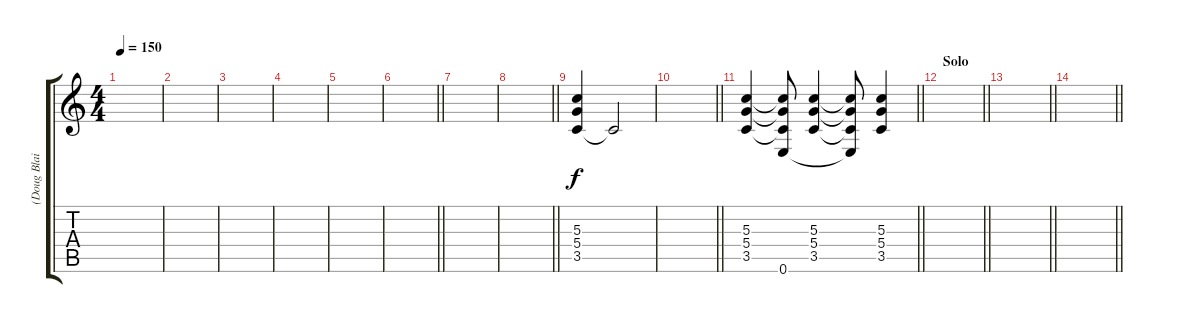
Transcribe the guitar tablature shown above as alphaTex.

\track ("(Doug Blair) Lead Guitar" "(Doug Blai") {instrument distortionguitar}
\staff {score tabs}
\tuning (E4 B3 G3 D3 A2 E2) {hide}
\ts (4 4)
\tempo 150
\clef g2
\ks c
|
|
|
|
|
\barLineRight lightlight
|
|
\barLineRight lightlight
|
(5.3 5.4 3.5).4 3.5{t}.2 |
\barLineRight lightlight
|
\barLineRight lightlight
(5.3 5.4 3.5).4 (5.3{t} 5.4{t} 3.5{t} 0.6).8 (5.3 5.4 3.5).4 (5.3{t} 5.4{t} 3.5{t} 0.6{t}).8 (5.3 5.4 3.5).4 |
\section ("" "Solo")
\barLineRight lightlight
|
\section ("" "")
\barLineRight lightlight
|
\section ("" "")
\barLineRight lightlight
